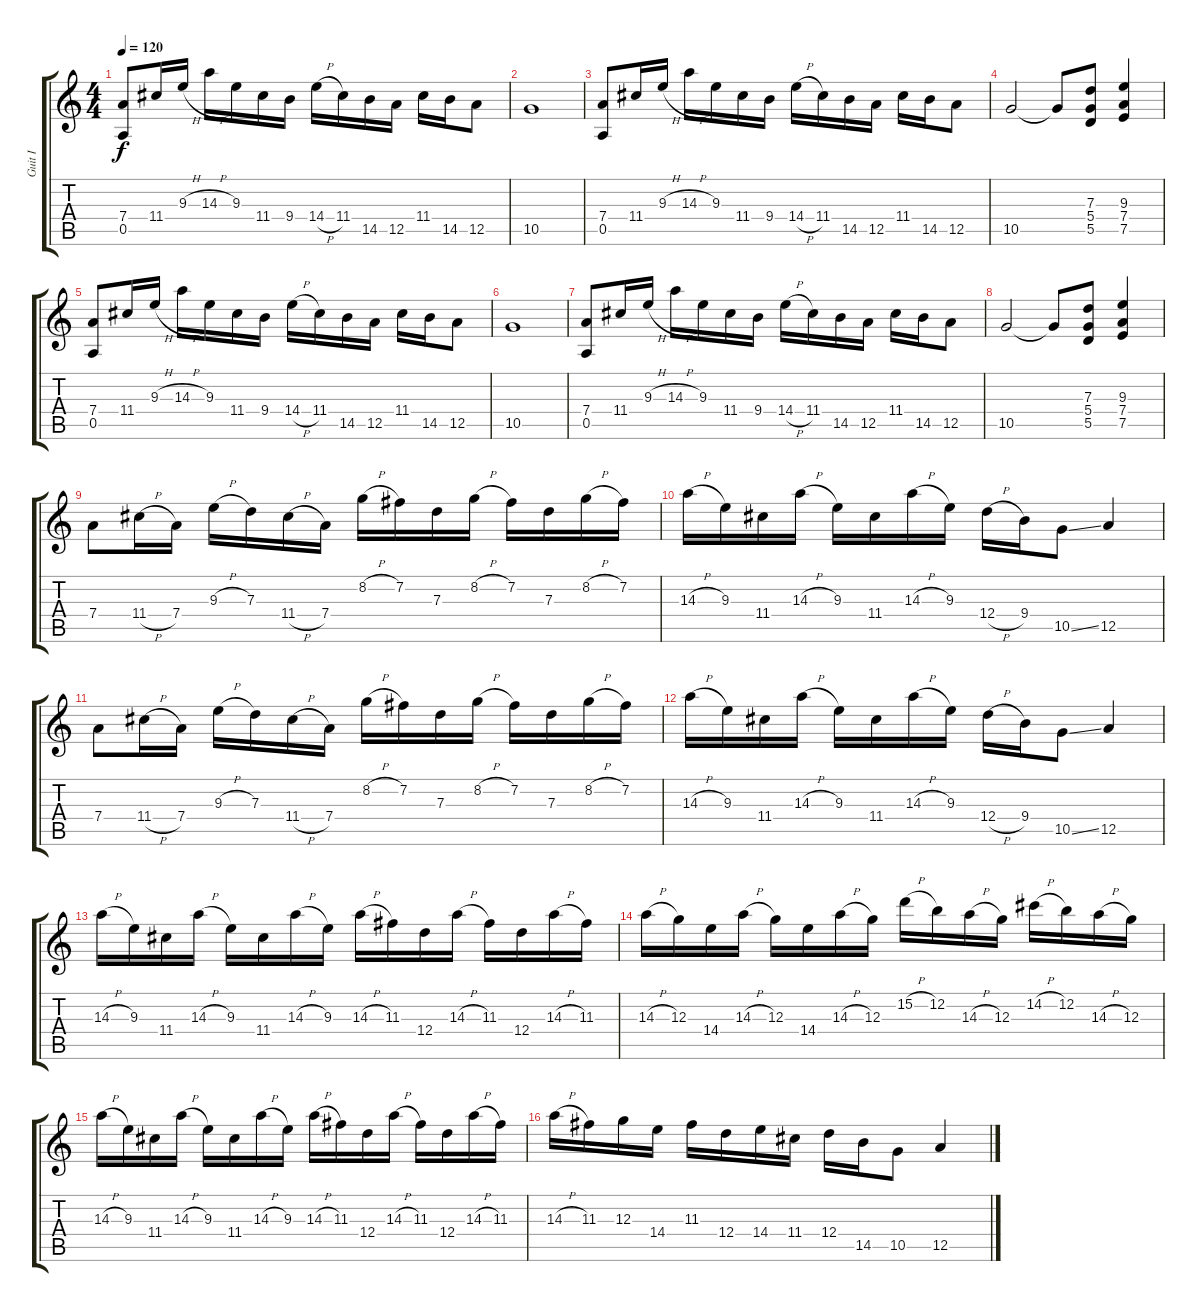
\track ("Guit I" "Guit I") {instrument distortionguitar}
\staff {score tabs}
\tuning (E4 B3 G3 D3 A2 E2) {hide}
\ts (4 4)
\tempo 120
\clef g2
\ks c
(7.4 0.5).8{dy f} 11.4.16 9.3{h}.16 14.3{h}.16 9.3.16 11.4.16 9.4.16 14.4{h}.16 11.4.16 14.5.16 12.5.16 11.4.16 14.5.16 12.5.8 |
10.5.1 |
(7.4 0.5).8 11.4.16 9.3{h}.16 14.3{h}.16 9.3.16 11.4.16 9.4.16 14.4{h}.16 11.4.16 14.5.16 12.5.16 11.4.16 14.5.16 12.5.8 |
10.5.2 10.5{t}.8 (7.3 5.4 5.5).8 (9.3 7.4 7.5).4 |
(7.4 0.5).8 11.4.16 9.3{h}.16 14.3{h}.16 9.3.16 11.4.16 9.4.16 14.4{h}.16 11.4.16 14.5.16 12.5.16 11.4.16 14.5.16 12.5.8 |
10.5.1 |
(7.4 0.5).8 11.4.16 9.3{h}.16 14.3{h}.16 9.3.16 11.4.16 9.4.16 14.4{h}.16 11.4.16 14.5.16 12.5.16 11.4.16 14.5.16 12.5.8 |
10.5.2 10.5{t}.8 (7.3 5.4 5.5).8 (9.3 7.4 7.5).4 |
7.4.8 11.4{h}.16 7.4.16 9.3{h}.16 7.3.16 11.4{h}.16 7.4.16 8.2{h}.16 7.2.16 7.3.16 8.2{h}.16 7.2.16 7.3.16 8.2{h}.16 7.2.16 |
14.3{h}.16 9.3.16 11.4.16 14.3{h}.16 9.3.16 11.4.16 14.3{h}.16 9.3.16 12.4{h}.16 9.4.16 10.5{ss}.8 12.5.4 |
7.4.8 11.4{h}.16 7.4.16 9.3{h}.16 7.3.16 11.4{h}.16 7.4.16 8.2{h}.16 7.2.16 7.3.16 8.2{h}.16 7.2.16 7.3.16 8.2{h}.16 7.2.16 |
14.3{h}.16 9.3.16 11.4.16 14.3{h}.16 9.3.16 11.4.16 14.3{h}.16 9.3.16 12.4{h}.16 9.4.16 10.5{ss}.8 12.5.4 |
14.3{h}.16 9.3.16 11.4.16 14.3{h}.16 9.3.16 11.4.16 14.3{h}.16 9.3.16 14.3{h}.16 11.3.16 12.4.16 14.3{h}.16 11.3.16 12.4.16 14.3{h}.16 11.3.16 |
14.3{h}.16 12.3.16 14.4.16 14.3{h}.16 12.3.16 14.4.16 14.3{h}.16 12.3.16 15.2{h}.16 12.2.16 14.3{h}.16 12.3.16 14.2{h}.16 12.2.16 14.3{h}.16 12.3.16 |
14.3{h}.16 9.3.16 11.4.16 14.3{h}.16 9.3.16 11.4.16 14.3{h}.16 9.3.16 14.3{h}.16 11.3.16 12.4.16 14.3{h}.16 11.3.16 12.4.16 14.3{h}.16 11.3.16 |
14.3{h}.16 11.3.16 12.3.16 14.4.16 11.3.16 12.4.16 14.4.16 11.4.16 12.4.16 14.5.16 10.5.8 12.5.4
